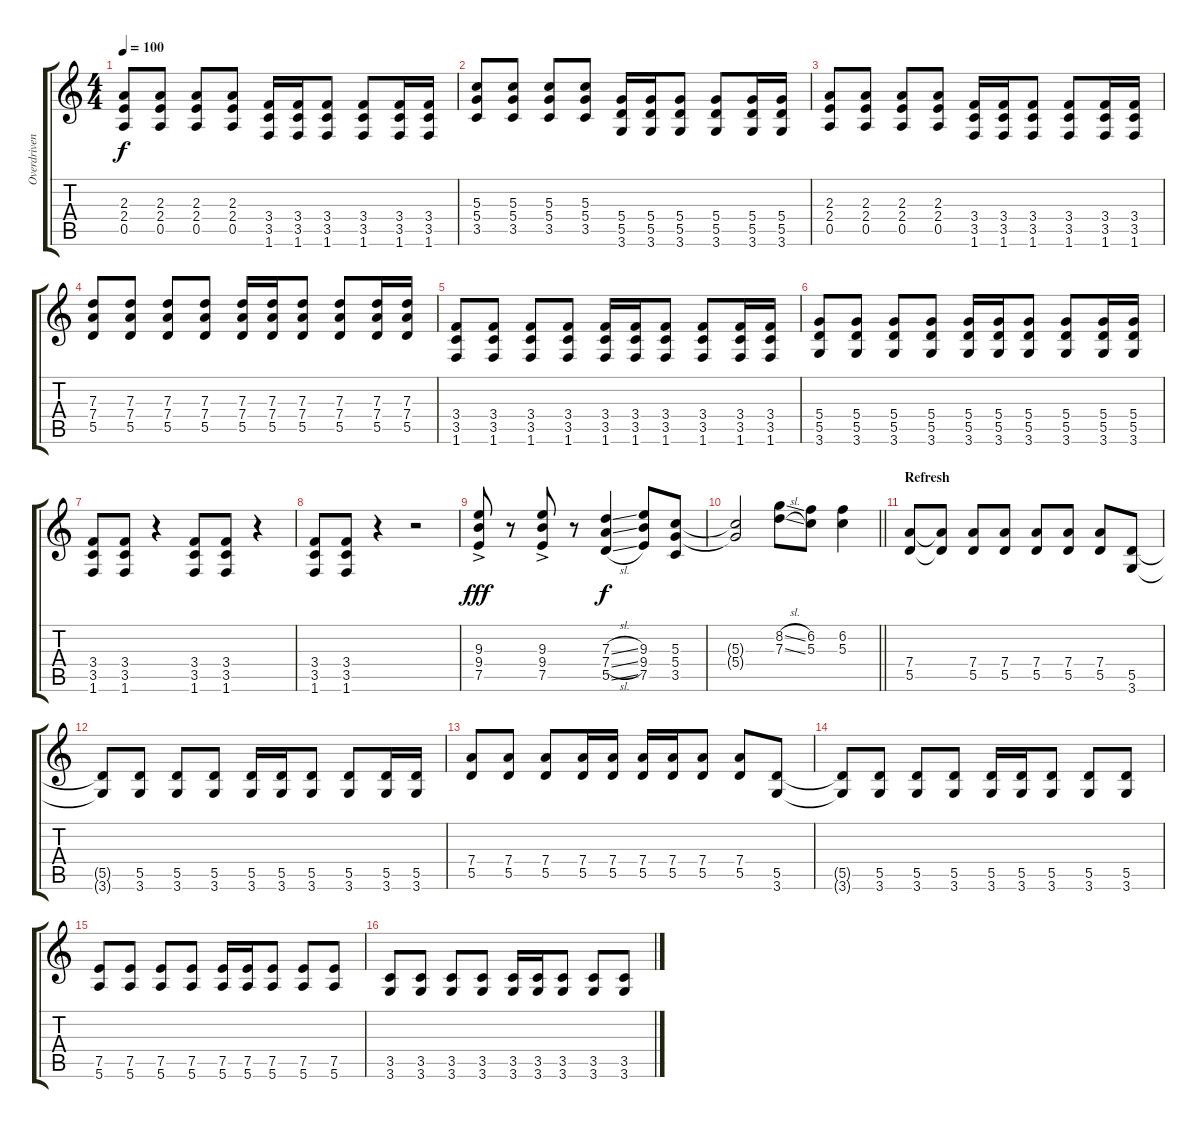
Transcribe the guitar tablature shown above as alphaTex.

\track ("Overdriven Guitar" "Overdriven") {instrument overdrivenguitar}
\staff {score tabs}
\tuning (E4 B3 G3 D3 A2 E2) {hide}
\ts (4 4)
\tempo 100
\clef g2
\ks c
(2.3 2.4 0.5).8{dy f} (2.3 2.4 0.5).8 (2.3 2.4 0.5).8 (2.3 2.4 0.5).8 (3.4 3.5 1.6).16 (3.4 3.5 1.6).16 (3.4 3.5 1.6).8 (3.4 3.5 1.6).8 (3.4 3.5 1.6).16 (3.4 3.5 1.6).16 |
(5.3 5.4 3.5).8 (5.3 5.4 3.5).8 (5.3 5.4 3.5).8 (5.3 5.4 3.5).8 (5.4 5.5 3.6).16 (5.4 5.5 3.6).16 (5.4 5.5 3.6).8 (5.4 5.5 3.6).8 (5.4 5.5 3.6).16 (5.4 5.5 3.6).16 |
(2.3 2.4 0.5).8 (2.3 2.4 0.5).8 (2.3 2.4 0.5).8 (2.3 2.4 0.5).8 (3.4 3.5 1.6).16 (3.4 3.5 1.6).16 (3.4 3.5 1.6).8 (3.4 3.5 1.6).8 (3.4 3.5 1.6).16 (3.4 3.5 1.6).16 |
(7.3 7.4 5.5).8 (7.3 7.4 5.5).8 (7.3 7.4 5.5).8 (7.3 7.4 5.5).8 (7.3 7.4 5.5).16 (7.3 7.4 5.5).16 (7.3 7.4 5.5).8 (7.3 7.4 5.5).8 (7.3 7.4 5.5).16 (7.3 7.4 5.5).16 |
(3.4 3.5 1.6).8 (3.4 3.5 1.6).8 (3.4 3.5 1.6).8 (3.4 3.5 1.6).8 (3.4 3.5 1.6).16 (3.4 3.5 1.6).16 (3.4 3.5 1.6).8 (3.4 3.5 1.6).8 (3.4 3.5 1.6).16 (3.4 3.5 1.6).16 |
(5.4 5.5 3.6).8 (5.4 5.5 3.6).8 (5.4 5.5 3.6).8 (5.4 5.5 3.6).8 (5.4 5.5 3.6).16 (5.4 5.5 3.6).16 (5.4 5.5 3.6).8 (5.4 5.5 3.6).8 (5.4 5.5 3.6).16 (5.4 5.5 3.6).16 |
(3.4 3.5 1.6).8 (3.4 3.5 1.6).8 r.4 (3.4 3.5 1.6).8 (3.4 3.5 1.6).8 r.4 |
(3.4 3.5 1.6).8 (3.4 3.5 1.6).8 r.4 r.2 |
(9.3{ac} 9.4{ac} 7.5).8{dy fff} r.8 (9.3{ac} 9.4{ac} 7.5{ac}).8 r.8 (7.3{sl} 7.4{sl} 5.5{sl}).4{dy f} (9.3 9.4 7.5).8 (5.3 5.4 3.5).8 |
\barLineRight lightlight
(5.3{t} 5.4{t}).2 (8.2{sl} 7.3{sl}).8 (6.2 5.3).8 (6.2 5.3).4 |
\section ("" "Refresh")
(7.4 5.5).8 (7.4{t} 5.5{t}).8 (7.4 5.5).8 (7.4 5.5).8 (7.4 5.5).8 (7.4 5.5).8 (7.4 5.5).8 (5.5 3.6).8 |
(5.5{t} 3.6{t}).8 (5.5 3.6).8 (5.5 3.6).8 (5.5 3.6).8 (5.5 3.6).16 (5.5 3.6).16 (5.5 3.6).8 (5.5 3.6).8 (5.5 3.6).16 (5.5 3.6).16 |
(7.4 5.5).8 (7.4 5.5).8 (7.4 5.5).8 (7.4 5.5).16 (7.4 5.5).16 (7.4 5.5).16 (7.4 5.5).16 (7.4 5.5).8 (7.4 5.5).8 (5.5 3.6).8 |
(5.5{t} 3.6{t}).8 (5.5 3.6).8 (5.5 3.6).8 (5.5 3.6).8 (5.5 3.6).16 (5.5 3.6).16 (5.5 3.6).8 (5.5 3.6).8 (5.5 3.6).8 |
(7.5 5.6).8 (7.5 5.6).8 (7.5 5.6).8 (7.5 5.6).8 (7.5 5.6).16 (7.5 5.6).16 (7.5 5.6).8 (7.5 5.6).8 (7.5 5.6).8 |
(3.5 3.6).8 (3.5 3.6).8 (3.5 3.6).8 (3.5 3.6).8 (3.5 3.6).16 (3.5 3.6).16 (3.5 3.6).8 (3.5 3.6).8 (3.5 3.6).8
